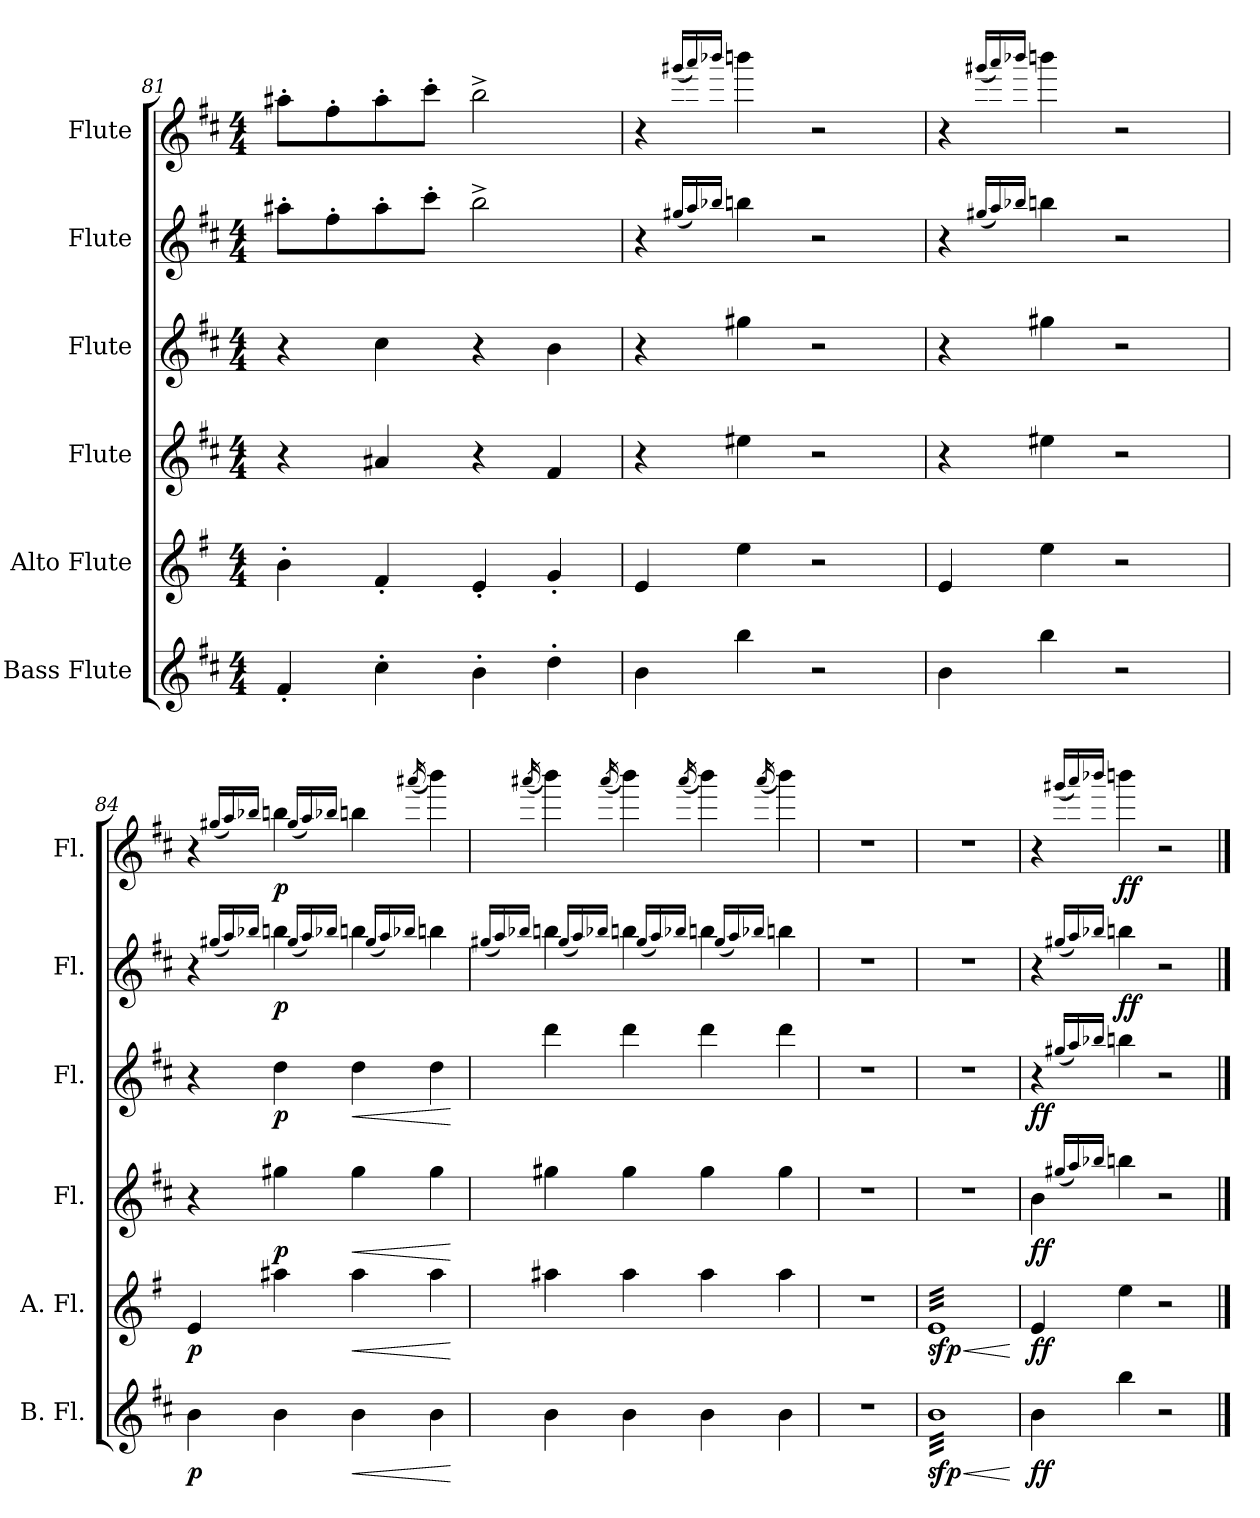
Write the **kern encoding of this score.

**kern	**dynam	**kern	**dynam	**kern	**dynam	**kern	**dynam	**kern	**dynam	**kern	**dynam
*part6	*part6	*part5	*part5	*part4	*part4	*part3	*part3	*part2	*part2	*part1	*part1
*staff6	*staff6	*staff5	*staff5	*staff4	*staff4	*staff3	*staff3	*staff2	*staff2	*staff1	*staff1
*I"Bass Flute	*	*I"Alto Flute	*	*I"Flute	*	*I"Flute	*	*I"Flute	*	*I"Flute	*
*I'B. Fl.	*	*I'A. Fl.	*	*I'Fl.	*	*I'Fl.	*	*I'Fl.	*	*I'Fl.	*
!!LO:PB:g=z
*clefG2	*	*clefG2	*	*clefG2	*	*clefG2	*	*clefG2	*	*clefG2	*
*ITrd7c12	*	*ITrd3c5	*	*	*	*	*	*	*	*	*
*k[f#c#]	*	*k[f#c#]	*	*k[f#c#]	*	*k[f#c#]	*	*k[f#c#]	*	*k[f#c#]	*
*M4/4	*	*M4/4	*	*M4/4	*	*M4/4	*	*M4/4	*	*M4/4	*
=81	=81	=81	=81	=81	=81	=81	=81	=81	=81	=81	=81
4F#'/	.	4f#'\	.	4r	.	4r	.	8aa#X'\L	.	8aa#X'\L	.
.	.	.	.	.	.	.	.	8ff#'\	.	8ff#'\	.
4c#'\	.	4c#'/	.	4a#X/	.	4cc#\	.	8aa#'\	.	8aa#'\	.
.	.	.	.	.	.	.	.	8ccc#'\J	.	8ccc#'\J	.
4B'\	.	4B'/	.	4r	.	4r	.	2bb^\	.	2bb^\	.
4d'\	.	4d'/	.	4f#/	.	4b\	.	.	.	.	.
=82	=82	=82	=82	=82	=82	=82	=82	=82	=82	=82	=82
4B\	.	4B/	.	4r	.	4r	.	4r	.	4r	.
.	.	.	.	.	.	.	.	(<16qgg#X/LL	.	(<16qggg#X/LL	.
.	.	.	.	.	.	.	.	16qaa/)	.	16qaaa/)	.
.	.	.	.	.	.	.	.	16qbb-X/JJ	.	16qbbb-X/JJ	.
4b\	.	4b\	.	4ee#X\	.	4gg#X\	.	4bbn\	.	4bbbn\	.
2r	.	2r	.	2r	.	2r	.	2r	.	2r	.
=83	=83	=83	=83	=83	=83	=83	=83	=83	=83	=83	=83
4B\	.	4B/	.	4r	.	4r	.	4r	.	4r	.
.	.	.	.	.	.	.	.	(<16qgg#X/LL	.	(<16qggg#X/LL	.
.	.	.	.	.	.	.	.	16qaa/)	.	16qaaa/)	.
.	.	.	.	.	.	.	.	16qbb-X/JJ	.	16qbbb-X/JJ	.
4b\	.	4b\	.	4ee#X\	.	4gg#X\	.	4bbn\	.	4bbbn\	.
2r	.	2r	.	2r	.	2r	.	2r	.	2r	.
=84	=84	=84	=84	=84	=84	=84	=84	=84	=84	=84	=84
!	!LO:DY:b	!	!LO:DY:b	!	!	!	!	!	!	!	!
4B\	p	4B/	p	4r	.	4r	.	4r	.	4r	.
.	.	.	.	.	.	.	.	(<16qgg#X/LL	.	(<16qgg#X/LL	.
.	.	.	.	.	.	.	.	16qaa/)	.	16qaa/)	.
.	.	.	.	.	.	.	.	16qbb-X/JJ	.	16qbb-X/JJ	.
!	!	!	!	!	!LO:DY:b	!	!LO:DY:b	!	!LO:DY:b	!	!LO:DY:b
4B\	.	4ee#X\	.	4gg#X\	p	4dd\	p	4bbn\	p	4bbn\	p
.	.	.	.	.	.	.	.	(<16qgg#/LL	.	(<16qgg#/LL	.
.	.	.	.	.	.	.	.	16qaa/)	.	16qaa/)	.
.	.	.	.	.	.	.	.	16qbb-X/JJ	.	16qbb-X/JJ	.
!	!LO:HP:b	!	!LO:HP:b	!	!LO:HP:b	!	!LO:HP:b	!	!	!	!
4B\	<	4ee#\	<	4gg#\	<	4dd\	<	4bbn\	.	4bbn\	.
.	.	.	.	.	.	.	.	(<16qgg#/LL	.	.	.
.	.	.	.	.	.	.	.	16qaa/)	.	.	.
.	.	.	.	.	.	.	.	16qbb-X/JJ	.	(<16qaaa#X/	.
4B\	.	4ee#\	.	4gg#\	.	4dd\	.	4bbn\	.	4bbb\)	.
.	[	.	[	.	[	.	[	.	.	.	.
!!LO:PB:g=z
=85	=85	=85	=85	=85	=85	=85	=85	=85	=85	=85	=85
.	.	.	.	.	.	.	.	(<16qgg#X/LL	.	.	.
.	.	.	.	.	.	.	.	16qaa/)	.	.	.
.	.	.	.	.	.	.	.	16qbb-X/JJ	.	(<16qaaa#X/	.
4B\	.	4ee#X\	.	4gg#X\	.	4ddd\	.	4bbn\	.	4bbb\)	.
.	.	.	.	.	.	.	.	(<16qgg#/LL	.	.	.
.	.	.	.	.	.	.	.	16qaa/)	.	.	.
.	.	.	.	.	.	.	.	16qbb-X/JJ	.	(<16qaaa#/	.
4B\	.	4ee#\	.	4gg#\	.	4ddd\	.	4bbn\	.	4bbb\)	.
.	.	.	.	.	.	.	.	(<16qgg#/LL	.	.	.
.	.	.	.	.	.	.	.	16qaa/)	.	.	.
.	.	.	.	.	.	.	.	16qbb-X/JJ	.	(<16qaaa#/	.
4B\	.	4ee#\	.	4gg#\	.	4ddd\	.	4bbn\	.	4bbb\)	.
.	.	.	.	.	.	.	.	(<16qgg#/LL	.	.	.
.	.	.	.	.	.	.	.	16qaa/)	.	.	.
.	.	.	.	.	.	.	.	16qbb-X/JJ	.	(<16qaaa#/	.
4B\	.	4ee#\	.	4gg#\	.	4ddd\	.	4bbn\	.	4bbb\)	.
=86	=86	=86	=86	=86	=86	=86	=86	=86	=86	=86	=86
1r	.	1r	.	1r	.	1r	.	1r	.	1r	.
=87	=87	=87	=87	=87	=87	=87	=87	=87	=87	=87	=87
!	!	!LO:TX:a:t=flz. tongue	!	!	!	!	!	!	!	!	!
!LO:TX:a:t=flz. tongue	!	!	!	!	!	!	!	!	!	!	!
!	!LO:HP:b	!	!LO:HP:b	!	!	!	!	!	!	!	!
!	!LO:DY:n=1:b	!	!LO:DY:n=1:b	!	!	!	!	!	!	!	!
*tremolo	*	*	*	*	*	*	*	*	*	*	*
*	*	*tremolo	*	*	*	*	*	*	*	*	*
32BLLL	< sfp	32BLLL	< sfp	1r	.	1r	.	1r	.	1r	.
32B	.	32B	.	.	.	.	.	.	.	.	.
32B	.	32B	.	.	.	.	.	.	.	.	.
32B	.	32B	.	.	.	.	.	.	.	.	.
32B	.	32B	.	.	.	.	.	.	.	.	.
32B	.	32B	.	.	.	.	.	.	.	.	.
32B	.	32B	.	.	.	.	.	.	.	.	.
32B	.	32B	.	.	.	.	.	.	.	.	.
32B	.	32B	.	.	.	.	.	.	.	.	.
32B	.	32B	.	.	.	.	.	.	.	.	.
32B	.	32B	.	.	.	.	.	.	.	.	.
32B	.	32B	.	.	.	.	.	.	.	.	.
32B	.	32B	.	.	.	.	.	.	.	.	.
32B	.	32B	.	.	.	.	.	.	.	.	.
32B	.	32B	.	.	.	.	.	.	.	.	.
32B	.	32B	.	.	.	.	.	.	.	.	.
32B	.	32B	.	.	.	.	.	.	.	.	.
32B	.	32B	.	.	.	.	.	.	.	.	.
32B	.	32B	.	.	.	.	.	.	.	.	.
32B	.	32B	.	.	.	.	.	.	.	.	.
32B	.	32B	.	.	.	.	.	.	.	.	.
32B	.	32B	.	.	.	.	.	.	.	.	.
32B	.	32B	.	.	.	.	.	.	.	.	.
32B	.	32B	.	.	.	.	.	.	.	.	.
32B	.	32B	.	.	.	.	.	.	.	.	.
32B	.	32B	.	.	.	.	.	.	.	.	.
32B	.	32B	.	.	.	.	.	.	.	.	.
32B	.	32B	.	.	.	.	.	.	.	.	.
32B	.	32B	.	.	.	.	.	.	.	.	.
32B	.	32B	.	.	.	.	.	.	.	.	.
32B	.	32B	.	.	.	.	.	.	.	.	.
32BJJJ	.	32BJJJ	.	.	.	.	.	.	.	.	.
*	*	*Xtremolo	*	*	*	*	*	*	*	*	*
*Xtremolo	*	*	*	*	*	*	*	*	*	*	*
.	[	.	[	.	.	.	.	.	.	.	.
=88	=88	=88	=88	=88	=88	=88	=88	=88	=88	=88	=88
!	!LO:DY:b	!	!LO:DY:b	!	!LO:DY:b	!	!LO:DY:b	!	!	!	!
4B\	ff	4B/	ff	4b\	ff	4r	ff	4r	.	4r	.
.	.	.	.	(<16qgg#X/LL	.	(<16qgg#X/LL	.	(<16qgg#X/LL	.	(<16qggg#X/LL	.
.	.	.	.	16qaa/)	.	16qaa/)	.	16qaa/)	.	16qaaa/)	.
.	.	.	.	16qbb-X/JJ	.	16qbb-X/JJ	.	16qbb-X/JJ	.	16qbbb-X/JJ	.
!	!	!	!	!	!	!	!	!	!LO:DY:b	!	!LO:DY:b
4b\	.	4b\	.	4bbn\	.	4bbn\	.	4bbn\	ff	4bbbn\	ff
2r	.	2r	.	2r	.	2r	.	2r	.	2r	.
==	==	==	==	==	==	==	==	==	==	==	==
*-	*-	*-	*-	*-	*-	*-	*-	*-	*-	*-	*-
